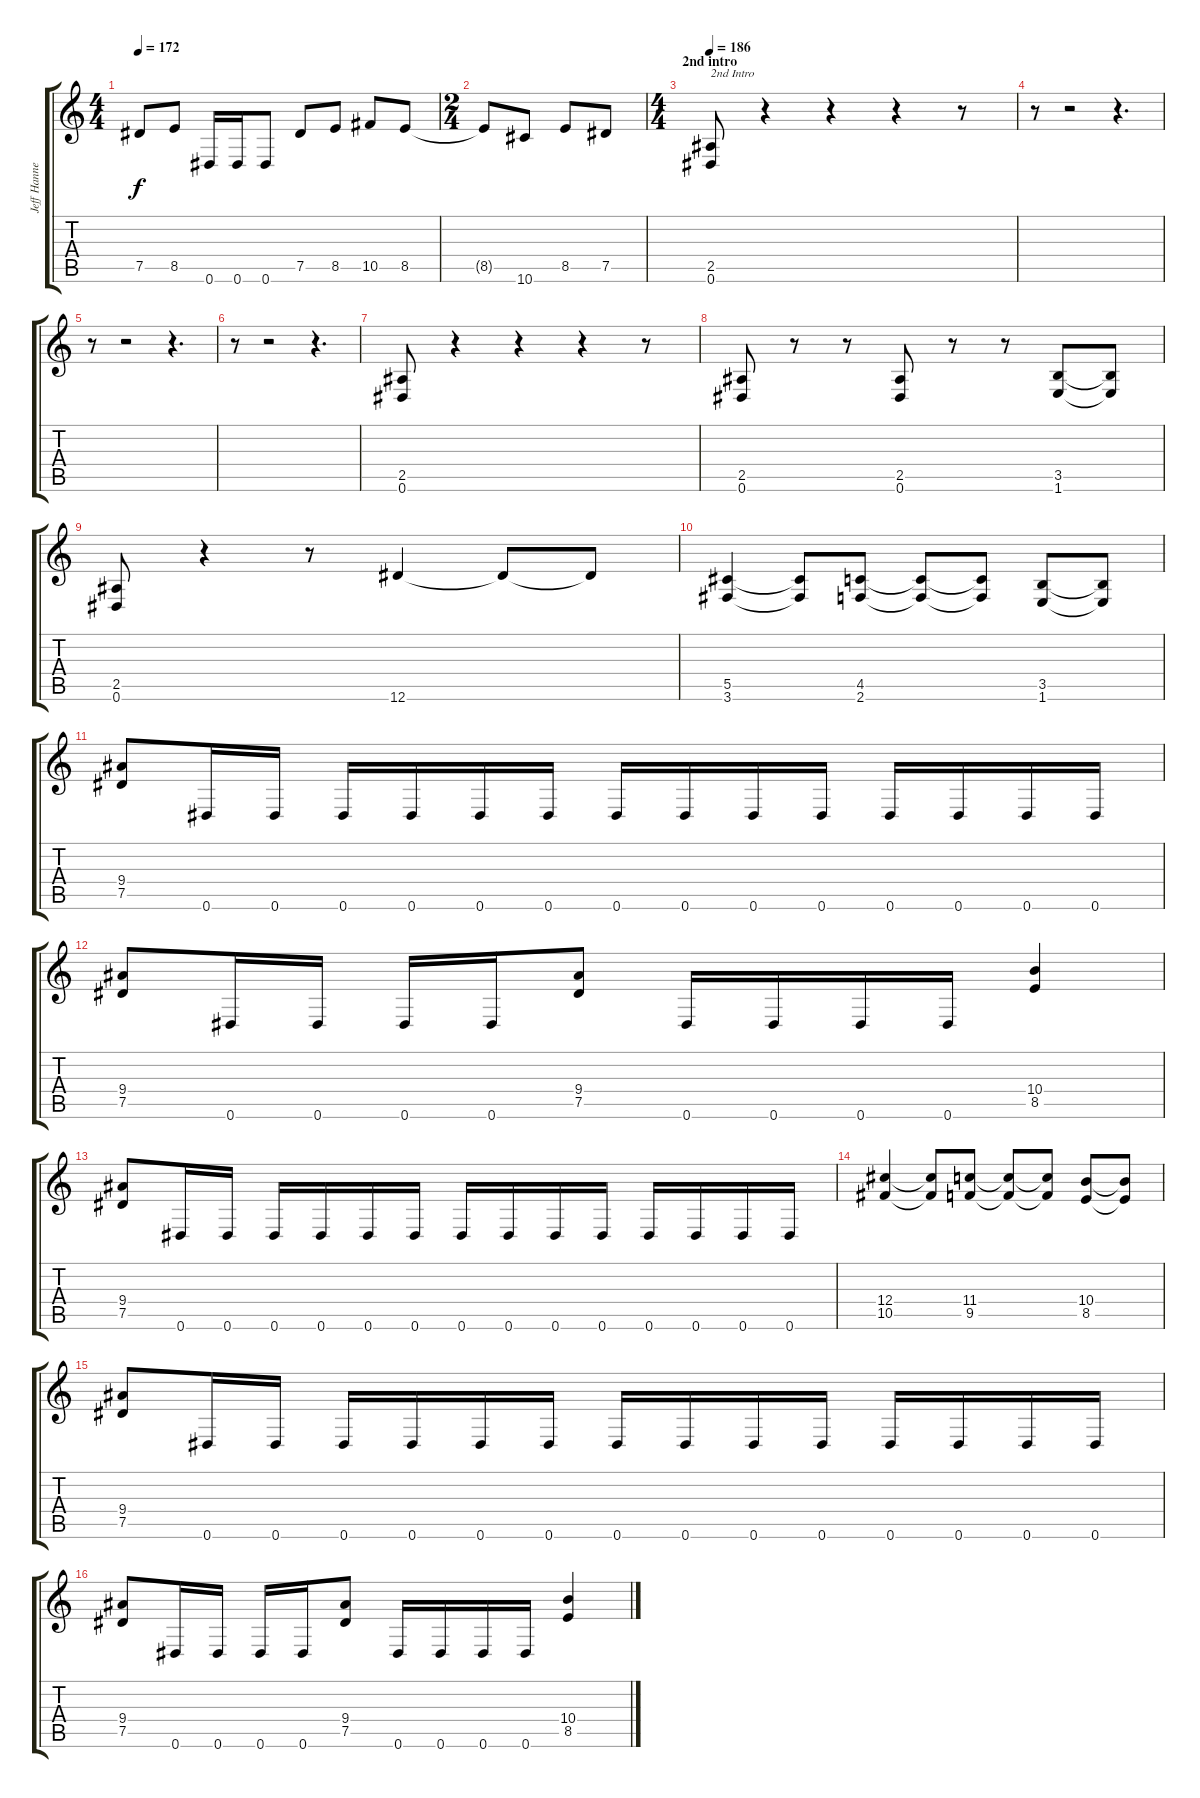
\track ("Jeff Hanneman" "Jeff Hanne") {instrument distortionguitar}
\staff {score tabs}
\tuning (Eb4 Bb3 Gb3 Db3 Ab2 Eb2) {hide}
\ts (4 4)
\tempo 172
\clef g2
\ks c
7.5.8{dy f} 8.5.8 0.6.16 0.6.16 0.6.8 7.5.8 8.5.8 10.5.8 8.5.8 |
\ts (2 4)
8.5{t}.8 10.6.8 8.5.8 7.5.8 |
\ts (4 4)
\section ("" "2nd intro")
\tempo 186
(2.5 0.6).8{txt "2nd Intro"} r.4 r.4 r.4 r.8 |
r.8 r.2 r.4{d} |
r.8 r.2 r.4{d} |
r.8 r.2 r.4{d} |
(2.5 0.6).8 r.4 r.4 r.4 r.8 |
(2.5 0.6).8 r.8 r.8 (2.5 0.6).8 r.8 r.8 (3.5 1.6).8 (3.5{t} 1.6{t}).8 |
(2.5 0.6).8 r.4 r.8 12.6.4 12.6{t}.8 12.6{t}.8 |
(5.5 3.6).4 (5.5{t} 3.6{t}).8 (4.5 2.6).8 (4.5{t} 2.6{t}).8 (4.5{t} 2.6{t}).8 (3.5 1.6).8 (3.5{t} 1.6{t}).8 |
(9.4 7.5).8 0.6.16 0.6.16 0.6.16 0.6.16 0.6.16 0.6.16 0.6.16 0.6.16 0.6.16 0.6.16 0.6.16 0.6.16 0.6.16 0.6.16 |
(9.4 7.5).8 0.6.16 0.6.16 0.6.16 0.6.16 (9.4 7.5).8 0.6.16 0.6.16 0.6.16 0.6.16 (10.4 8.5).4 |
(9.4 7.5).8 0.6.16 0.6.16 0.6.16 0.6.16 0.6.16 0.6.16 0.6.16 0.6.16 0.6.16 0.6.16 0.6.16 0.6.16 0.6.16 0.6.16 |
(12.4 10.5).4 (12.4{t} 10.5{t}).8 (11.4 9.5).8 (11.4{t} 9.5{t}).8 (11.4{t} 9.5{t}).8 (10.4 8.5).8 (10.4{t} 8.5{t}).8 |
(9.4 7.5).8 0.6.16 0.6.16 0.6.16 0.6.16 0.6.16 0.6.16 0.6.16 0.6.16 0.6.16 0.6.16 0.6.16 0.6.16 0.6.16 0.6.16 |
(9.4 7.5).8 0.6.16 0.6.16 0.6.16 0.6.16 (9.4 7.5).8 0.6.16 0.6.16 0.6.16 0.6.16 (10.4 8.5).4
